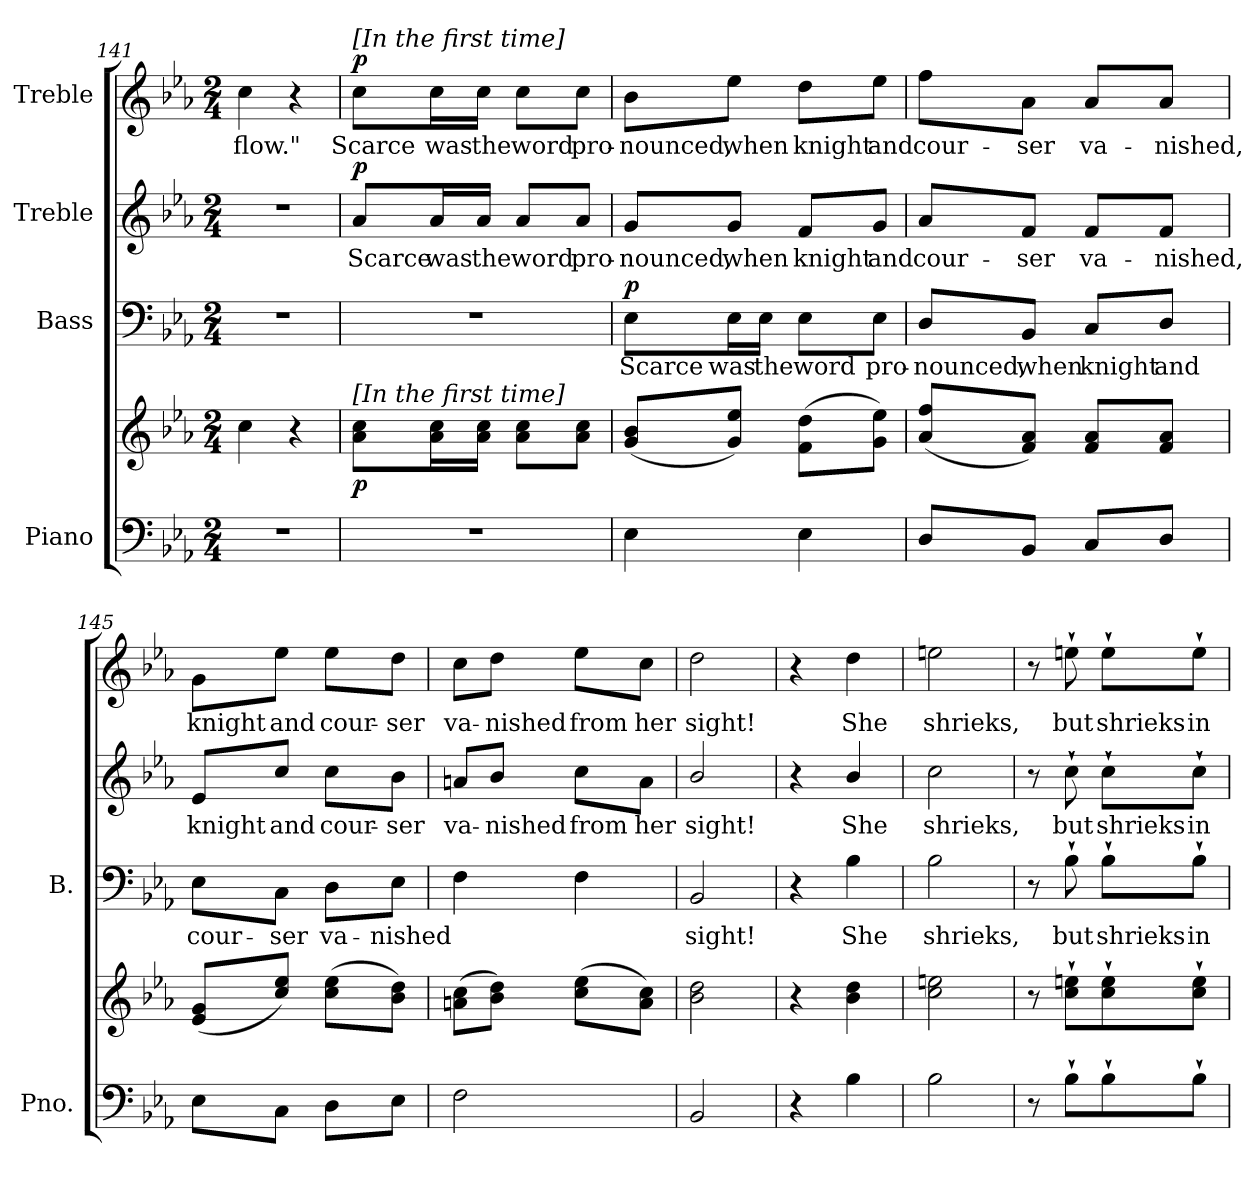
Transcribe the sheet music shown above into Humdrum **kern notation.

**kern	**kern	**dynam	**kern	**text	**dynam	**kern	**text	**dynam	**kern	**text	**dynam
*part4	*part4	*part4	*part3	*part3	*part3	*part2	*part2	*part2	*part1	*part1	*part1
*staff5	*staff4	*staff4/5	*staff3	*staff3	*staff3	*staff2	*staff2	*staff2	*staff1	*staff1	*staff1
*I"Piano	*	*	*I"Bass	*	*	*I"Treble	*	*	*I"Treble	*	*
*I'Pno.	*	*	*I'B.	*	*	*	*	*	*	*	*
*clefF4	*clefG2	*	*clefF4	*	*	*clefG2	*	*	*clefG2	*	*
*k[b-e-a-]	*k[b-e-a-]	*	*k[b-e-a-]	*	*	*k[b-e-a-]	*	*	*k[b-e-a-]	*	*
*E-:	*E-:	*	*E-:	*	*	*E-:	*	*	*E-:	*	*
*M2/4	*M2/4	*	*M2/4	*	*	*M2/4	*	*	*M2/4	*	*
=141	=141	=141	=141	=141	=141	=141	=141	=141	=141	=141	=141
!LO:N:vis=1	!	!	!LO:N:vis=1	!	!	!LO:N:vis=1	!	!	!	!	!
!	!	!	!	!	!	!	!	!	!	!LO:LY:b:color=#000000	!
2r	4cci\	.	2r	.	.	2r	.	.	4cci\	flow."	.
.	4r	.	.	.	.	.	.	.	4r	.	.
!!LO:LB:g=z
=142	=142	=142	=142	=142	=142	=142	=142	=142	=142	=142	=142
!LO:N:vis=1	!	!	!LO:N:vis=1	!	!	!	!	!	!	!	!
!	!	!	!	!	!	!	!LO:LY:b:color=#000000	!	!	!	!
!	!	!	!	!	!	!	!	!	!LO:TX:a:t=[In the first time]	!	!
!	!LO:TX:a:t=[In the first time]	!	!	!	!	!	!	!	!	!	!
!	!	!	!	!	!	!	!	!	!	!LO:LY:b:color=#000000	!
2r	8a-i\ 8cciL	p	2r	.	.	8a-i/L	Scarce	p	8cci\L	Scarce	p
!	!	!	!	!	!	!	!LO:LY:b:color=#000000	!	!	!	!
!	!	!	!	!	!	!	!	!	!	!LO:LY:b:color=#000000	!
.	16a-i\ 16cciL	.	.	.	.	16a-i/L	was	.	16cci\L	was	.
!	!	!	!	!	!	!	!LO:LY:b:color=#000000	!	!	!	!
!	!	!	!	!	!	!	!	!	!	!LO:LY:b:color=#000000	!
.	16a-i\ 16cciJJ	.	.	.	.	16a-i/JJ	the	.	16cci\JJ	the	.
!	!	!	!	!	!	!	!LO:LY:b:color=#000000	!	!	!	!
!	!	!	!	!	!	!	!	!	!	!LO:LY:b:color=#000000	!
.	8a-i\ 8cciL	.	.	.	.	8a-i/L	word	.	8cci\L	word	.
!	!	!	!	!	!	!	!LO:LY:b:color=#000000	!	!	!	!
!	!	!	!	!	!	!	!	!	!	!LO:LY:b:color=#000000	!
.	8a-i\ 8cciJ	.	.	.	.	8a-i/J	pro-	.	8cci\J	pro-	.
=143	=143	=143	=143	=143	=143	=143	=143	=143	=143	=143	=143
!	!	!	!	!LO:LY:b:color=#000000	!	!	!	!	!	!	!
!	!	!	!	!	!	!	!LO:LY:b:color=#000000	!	!	!	!
!	!	!	!	!	!	!	!	!	!	!LO:LY:b:color=#000000	!
4E-i\	(8gi/ 8b-iL	.	8E-i\L	Scarce	p	8gi/L	-nounced,	.	8b-i\L	-nounced,	.
!	!	!	!	!LO:LY:b:color=#000000	!	!	!	!	!	!	!
!	!	!	!	!	!	!	!LO:LY:b:color=#000000	!	!	!	!
!	!	!	!	!	!	!	!	!	!	!LO:LY:b:color=#000000	!
.	8gi/ 8ee-iJ)	.	16E-i\L	was	.	8gi/J	when	.	8ee-i\J	when	.
!	!	!	!	!LO:LY:b:color=#000000	!	!	!	!	!	!	!
.	.	.	16E-i\JJ	the	.	.	.	.	.	.	.
!	!	!	!	!LO:LY:b:color=#000000	!	!	!	!	!	!	!
!	!	!	!	!	!	!	!LO:LY:b:color=#000000	!	!	!	!
!	!	!	!	!	!	!	!	!	!	!LO:LY:b:color=#000000	!
4E-i\	(8fi\ 8ddiL	.	8E-i\L	word	.	8fi/L	knight	.	8ddi\L	knight	.
!	!	!	!	!LO:LY:b:color=#000000	!	!	!	!	!	!	!
!	!	!	!	!	!	!	!LO:LY:b:color=#000000	!	!	!	!
!	!	!	!	!	!	!	!	!	!	!LO:LY:b:color=#000000	!
.	8gi\ 8ee-iJ)	.	8E-i\J	pro-	.	8gi/J	and	.	8ee-i\J	and	.
=144	=144	=144	=144	=144	=144	=144	=144	=144	=144	=144	=144
!	!	!	!	!LO:LY:b:color=#000000	!	!	!	!	!	!	!
!	!	!	!	!	!	!	!LO:LY:b:color=#000000	!	!	!	!
!	!	!	!	!	!	!	!	!	!	!LO:LY:b:color=#000000	!
8Di/L	(8a-i/ 8ffiL	.	8Di/L	-nounced,	.	8a-i/L	cour-	.	8ffi\L	cour-	.
!	!	!	!	!LO:LY:b:color=#000000	!	!	!	!	!	!	!
!	!	!	!	!	!	!	!LO:LY:b:color=#000000	!	!	!	!
!	!	!	!	!	!	!	!	!	!	!LO:LY:b:color=#000000	!
8BB-i/J	8fi/ 8a-iJ)	.	8BB-i/J	when	.	8fi/J	-ser	.	8a-i\J	-ser	.
!	!	!	!	!LO:LY:b:color=#000000	!	!	!	!	!	!	!
!	!	!	!	!	!	!	!LO:LY:b:color=#000000	!	!	!	!
!	!	!	!	!	!	!	!	!	!	!LO:LY:b:color=#000000	!
8Ci/L	8fi/ 8a-iL	.	8Ci/L	knight	.	8fi/L	va-	.	8a-i/L	va-	.
!	!	!	!	!LO:LY:b:color=#000000	!	!	!	!	!	!	!
!	!	!	!	!	!	!	!LO:LY:b:color=#000000	!	!	!	!
!	!	!	!	!	!	!	!	!	!	!LO:LY:b:color=#000000	!
8Di/J	8fi/ 8a-iJ	.	8Di/J	and	.	8fi/J	-nished,	.	8a-i/J	-nished,	.
=145	=145	=145	=145	=145	=145	=145	=145	=145	=145	=145	=145
!	!	!	!	!LO:LY:b:color=#000000	!	!	!	!	!	!	!
!	!	!	!	!	!	!	!LO:LY:b:color=#000000	!	!	!	!
!	!	!	!	!	!	!	!	!	!	!LO:LY:b:color=#000000	!
8E-i\L	(8e-i/ 8giL	.	8E-i\L	cour-	.	8e-i/L	knight	.	8gi\L	knight	.
!	!	!	!	!LO:LY:b:color=#000000	!	!	!	!	!	!	!
!	!	!	!	!	!	!	!LO:LY:b:color=#000000	!	!	!	!
!	!	!	!	!	!	!	!	!	!	!LO:LY:b:color=#000000	!
8Ci\J	8cci/ 8ee-iJ)	.	8Ci\J	-ser	.	8cci/J	and	.	8ee-i\J	and	.
!	!	!	!	!LO:LY:b:color=#000000	!	!	!	!	!	!	!
!	!	!	!	!	!	!	!LO:LY:b:color=#000000	!	!	!	!
!	!	!	!	!	!	!	!	!	!	!LO:LY:b:color=#000000	!
8Di\L	(8cci\ 8ee-iL	.	8Di\L	va-	.	8cci\L	cour-	.	8ee-i\L	cour-	.
!	!	!	!	!LO:LY:b:color=#000000	!	!	!	!	!	!	!
!	!	!	!	!	!	!	!LO:LY:b:color=#000000	!	!	!	!
!	!	!	!	!	!	!	!	!	!	!LO:LY:b:color=#000000	!
8E-i\J	8b-i\ 8ddiJ)	.	8E-i\J	-nished	.	8b-i\J	-ser	.	8ddi\J	-ser	.
!!LO:PB:g=z
=146	=146	=146	=146	=146	=146	=146	=146	=146	=146	=146	=146
!	!	!	!	!	!	!	!LO:LY:b:color=#000000	!	!	!	!
!	!	!	!	!	!	!	!	!	!	!LO:LY:b:color=#000000	!
2Fi\	(8ani\ 8cciL	.	4Fi\	.	.	8ani/L	va-	.	8cci\L	va-	.
!	!	!	!	!	!	!	!LO:LY:b:color=#000000	!	!	!	!
!	!	!	!	!	!	!	!	!	!	!LO:LY:b:color=#000000	!
.	8b-i\ 8ddiJ)	.	.	.	.	8b-i/J	-nished	.	8ddi\J	-nished	.
!	!	!	!	!	!	!	!LO:LY:b:color=#000000	!	!	!	!
!	!	!	!	!	!	!	!	!	!	!LO:LY:b:color=#000000	!
.	(8cci\ 8ee-iL	.	4Fi\	.	.	8cci\L	from	.	8ee-i\L	from	.
!	!	!	!	!	!	!	!LO:LY:b:color=#000000	!	!	!	!
!	!	!	!	!	!	!	!	!	!	!LO:LY:b:color=#000000	!
.	8ai\ 8cciJ)	.	.	.	.	8ai\J	her	.	8cci\J	her	.
=147	=147	=147	=147	=147	=147	=147	=147	=147	=147	=147	=147
!	!	!	!	!LO:LY:b:color=#000000	!	!	!	!	!	!	!
!	!	!	!	!	!	!	!LO:LY:b:color=#000000	!	!	!	!
!	!	!	!	!	!	!	!	!	!	!LO:LY:b:color=#000000	!
2BB-i/	2b-i\ 2ddi	.	2BB-i/	sight!	.	2b-i/	sight!	.	2ddi\	sight!	.
=148	=148	=148	=148	=148	=148	=148	=148	=148	=148	=148	=148
4r	4r	.	4r	.	.	4r	.	.	4r	.	.
!	!	!	!	!LO:LY:b:color=#000000	!	!	!	!	!	!	!
!	!	!	!	!	!	!	!LO:LY:b:color=#000000	!	!	!	!
!	!	!	!	!	!	!	!	!	!	!LO:LY:b:color=#000000	!
4B-i\	4b-i\ 4ddi	.	4B-i\	She	.	4b-i/	She	.	4ddi\	She	.
=149	=149	=149	=149	=149	=149	=149	=149	=149	=149	=149	=149
!	!	!	!	!LO:LY:b:color=#000000	!	!	!	!	!	!	!
!	!	!	!	!	!	!	!LO:LY:b:color=#000000	!	!	!	!
!	!	!	!	!	!	!	!	!	!	!LO:LY:b:color=#000000	!
2B-i\	2cci\ 2eeni	.	2B-i\	shrieks,	.	2cci\	shrieks,	.	2eeni\	shrieks,	.
=150	=150	=150	=150	=150	=150	=150	=150	=150	=150	=150	=150
8r	8r	.	8r	.	.	8r	.	.	8r	.	.
!	!	!	!	!LO:LY:b:color=#000000	!	!	!	!	!	!	!
!	!	!	!	!	!	!	!LO:LY:b:color=#000000	!	!	!	!
!	!	!	!	!	!	!	!	!	!	!LO:LY:b:color=#000000	!
8B-`i\L	8cci\` 8eeni`L	.	8B-`i\	but	.	8cc`i\	but	.	8een`i\	but	.
!	!	!	!	!LO:LY:b:color=#000000	!	!	!	!	!	!	!
!	!	!	!	!	!	!	!LO:LY:b:color=#000000	!	!	!	!
!	!	!	!	!	!	!	!	!	!	!LO:LY:b:color=#000000	!
8B-`i\	8cci\` 8eei`	.	8B-`i\L	shrieks	.	8cc`i\L	shrieks	.	8ee`i\L	shrieks	.
!	!	!	!	!LO:LY:b:color=#000000	!	!	!	!	!	!	!
!	!	!	!	!	!	!	!LO:LY:b:color=#000000	!	!	!	!
!	!	!	!	!	!	!	!	!	!	!LO:LY:b:color=#000000	!
8B-`i\J	8cci\` 8eei`J	.	8B-`i\J	in	.	8cc`i\J	in	.	8ee`i\J	in	.
=	=	=	=	=	=	=	=	=	=	=	=
*-	*-	*-	*-	*-	*-	*-	*-	*-	*-	*-	*-
